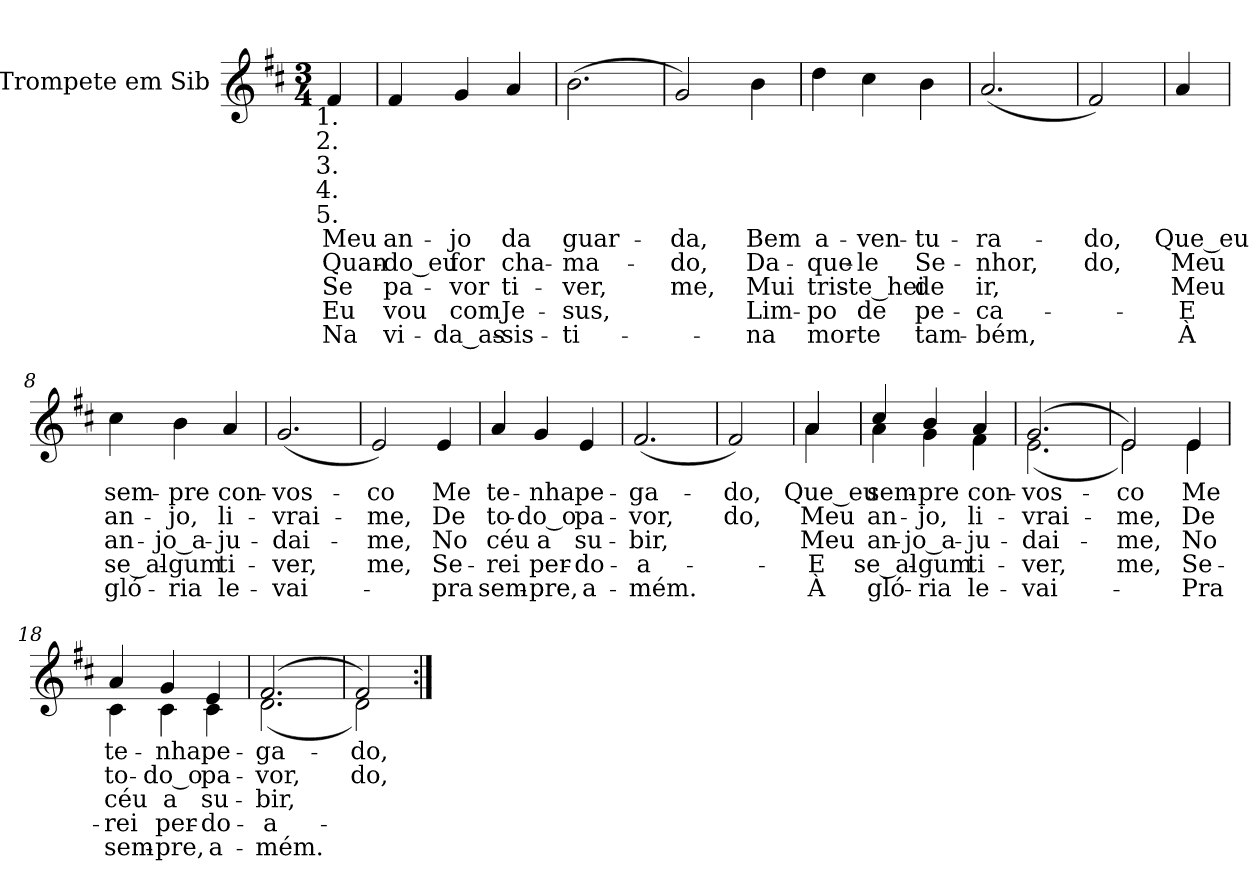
**kern	**text	**text	**text	**text	**text
*part1	*part1	*part1	*part1	*part1	*part1
*staff1	*staff1	*staff1	*staff1	*staff1	*staff1
*I"Trompete em Sib	*	*	*	*	*
*I'Tpte.	*	*	*	*	*
!!LO:PB:g=z
*clefG2	*	*	*	*	*
*ITrd1c2	*	*	*	*	*
*k[]	*	*	*	*	*
*C:	*	*	*	*	*
*M3/4	*	*	*	*	*
*MM100	*	*	*	*	*
=	=	=	=	=	=
!LO:TX:b:cj:t=1.	!	!	!	!	!
!LO:TX:b:cj:t=2.	!	!	!	!	!
!LO:TX:b:cj:t=3.	!	!	!	!	!
!LO:TX:b:cj:t=4.	!	!	!	!	!
!LO:TX:b:cj:t=5.	!	!	!	!	!
!	!LO:LY:b:color=#000000	!LO:LY:b:color=#000000	!LO:LY:b:color=#000000	!LO:LY:b:color=#000000	!LO:LY:b:color=#000000
4ei/	Meu	Quan-	Se	Eu	Na
=1	=1	=1	=1	=1	=1
!	!LO:LY:b:color=#000000	!LO:LY:b:color=#000000	!LO:LY:b:color=#000000	!LO:LY:b:color=#000000	!LO:LY:b:color=#000000
4ei/	an-	-do_eu	pa-	vou	vi-
!	!LO:LY:b:color=#000000	!LO:LY:b:color=#000000	!LO:LY:b:color=#000000	!LO:LY:b:color=#000000	!LO:LY:b:color=#000000
4fi/	-jo	for	-vor	com	-da_as-
!	!LO:LY:b:color=#000000	!LO:LY:b:color=#000000	!LO:LY:b:color=#000000	!LO:LY:b:color=#000000	!LO:LY:b:color=#000000
4gi/	da	cha-	ti-	Je-	-sis-
=2	=2	=2	=2	=2	=2
!	!LO:LY:b:color=#000000	!LO:LY:b:color=#000000	!LO:LY:b:color=#000000	!LO:LY:b:color=#000000	!LO:LY:b:color=#000000
(2.ai\	guar-	-ma-	-ver,	-sus,	-ti-
=3	=3	=3	=3	=3	=3
!	!LO:LY:b:color=#000000	!LO:LY:b:color=#000000	!LO:LY:b:color=#000000	!	!
2fi/)	-da,	-do,	-me,	.	.
!	!LO:LY:b:color=#000000	!LO:LY:b:color=#000000	!LO:LY:b:color=#000000	!LO:LY:b:color=#000000	!LO:LY:b:color=#000000
4ai\	Bem	Da-	Mui	Lim-	na
=4	=4	=4	=4	=4	=4
!	!LO:LY:b:color=#000000	!LO:LY:b:color=#000000	!LO:LY:b:color=#000000	!LO:LY:b:color=#000000	!LO:LY:b:color=#000000
4cci\	a-	-que-	tris-	-po	mor-
!	!LO:LY:b:color=#000000	!LO:LY:b:color=#000000	!LO:LY:b:color=#000000	!LO:LY:b:color=#000000	!LO:LY:b:color=#000000
4bi\	-ven-	-le	-te_hei	de	-te
!	!LO:LY:b:color=#000000	!LO:LY:b:color=#000000	!LO:LY:b:color=#000000	!LO:LY:b:color=#000000	!LO:LY:b:color=#000000
4ai\	-tu-	Se-	de	pe-	tam-
=5	=5	=5	=5	=5	=5
!	!LO:LY:b:color=#000000	!LO:LY:b:color=#000000	!LO:LY:b:color=#000000	!LO:LY:b:color=#000000	!LO:LY:b:color=#000000
(2.gi/	-ra-	-nhor,	ir,	-ca-	-bém,
=6	=6	=6	=6	=6	=6
!	!LO:LY:b:color=#000000	!LO:LY:b:color=#000000	!	!	!
2ei/)	-do,	-do,	.	.	.
!!LO:LB:g=z
=7	=7	=7	=7	=7	=7
!	!LO:LY:b:color=#000000	!LO:LY:b:color=#000000	!LO:LY:b:color=#000000	!LO:LY:b:color=#000000	!LO:LY:b:color=#000000
4gi/	Que_eu	Meu	Meu	E	À
=8	=8	=8	=8	=8	=8
!	!LO:LY:b:color=#000000	!LO:LY:b:color=#000000	!LO:LY:b:color=#000000	!LO:LY:b:color=#000000	!LO:LY:b:color=#000000
4bi\	sem-	an-	an-	se_al-	gló-
!	!LO:LY:b:color=#000000	!LO:LY:b:color=#000000	!LO:LY:b:color=#000000	!LO:LY:b:color=#000000	!LO:LY:b:color=#000000
4ai\	-pre	-jo,	-jo_a-	-gum	-ria
!	!LO:LY:b:color=#000000	!LO:LY:b:color=#000000	!LO:LY:b:color=#000000	!LO:LY:b:color=#000000	!LO:LY:b:color=#000000
4gi/	con-	li-	-ju-	ti-	le-
=9	=9	=9	=9	=9	=9
!	!LO:LY:b:color=#000000	!LO:LY:b:color=#000000	!LO:LY:b:color=#000000	!LO:LY:b:color=#000000	!LO:LY:b:color=#000000
(2.fi/	-vos-	-vrai-	-dai-	-ver,	-vai-
=10	=10	=10	=10	=10	=10
!	!LO:LY:b:color=#000000	!LO:LY:b:color=#000000	!LO:LY:b:color=#000000	!LO:LY:b:color=#000000	!
2di/)	-co	-me,	-me,	-me,	.
!	!LO:LY:b:color=#000000	!LO:LY:b:color=#000000	!LO:LY:b:color=#000000	!LO:LY:b:color=#000000	!LO:LY:b:color=#000000
4di/	Me	De	No	Se-	pra
=11	=11	=11	=11	=11	=11
!	!LO:LY:b:color=#000000	!LO:LY:b:color=#000000	!LO:LY:b:color=#000000	!LO:LY:b:color=#000000	!LO:LY:b:color=#000000
4gi/	te-	to-	céu	-rei	sem-
!	!LO:LY:b:color=#000000	!LO:LY:b:color=#000000	!LO:LY:b:color=#000000	!LO:LY:b:color=#000000	!LO:LY:b:color=#000000
4fi/	-nha	-do_o	a	per-	-pre,
!	!LO:LY:b:color=#000000	!LO:LY:b:color=#000000	!LO:LY:b:color=#000000	!LO:LY:b:color=#000000	!LO:LY:b:color=#000000
4di/	pe-	pa-	su-	-do-	a-
=12	=12	=12	=12	=12	=12
!	!LO:LY:b:color=#000000	!LO:LY:b:color=#000000	!LO:LY:b:color=#000000	!LO:LY:b:color=#000000	!LO:LY:b:color=#000000
(2.ei/	-ga-	-vor,	-bir,	-a-	-mém.
=13	=13	=13	=13	=13	=13
!	!LO:LY:b:color=#000000	!LO:LY:b:color=#000000	!	!	!
*^	*	*	*	*	*
2ei/)	2ryy	-do,	-do,	.	.	.
!!LO:LB:g=z	!!
=14	=14	=14	=14	=14	=14	=14
!	!	!LO:LY:b:color=#000000	!LO:LY:b:color=#000000	!LO:LY:b:color=#000000	!LO:LY:b:color=#000000	!LO:LY:b:color=#000000
4gi/	4gi\	Que_eu	Meu	Meu	E	À
=15	=15	=15	=15	=15	=15	=15
!	!	!LO:LY:b:color=#000000	!LO:LY:b:color=#000000	!LO:LY:b:color=#000000	!LO:LY:b:color=#000000	!LO:LY:b:color=#000000
4bi/	4gi\	sem-	an-	an-	se_al-	gló-
!	!	!LO:LY:b:color=#000000	!LO:LY:b:color=#000000	!LO:LY:b:color=#000000	!LO:LY:b:color=#000000	!LO:LY:b:color=#000000
4ai/	4fi\	-pre	-jo,	-jo_a-	-gum	-ria
!	!	!LO:LY:b:color=#000000	!LO:LY:b:color=#000000	!LO:LY:b:color=#000000	!LO:LY:b:color=#000000	!LO:LY:b:color=#000000
4gi/	4ei\	con-	li-	-ju-	ti-	le-
=16	=16	=16	=16	=16	=16	=16
!	!	!LO:LY:b:color=#000000	!LO:LY:b:color=#000000	!LO:LY:b:color=#000000	!LO:LY:b:color=#000000	!LO:LY:b:color=#000000
(2.fi/	(2.di\	-vos-	-vrai-	-dai-	-ver,	-vai-
=17	=17	=17	=17	=17	=17	=17
!	!	!LO:LY:b:color=#000000	!LO:LY:b:color=#000000	!LO:LY:b:color=#000000	!LO:LY:b:color=#000000	!
2di/)	2di\)	-co	-me,	-me,	-me,	.
!	!	!LO:LY:b:color=#000000	!LO:LY:b:color=#000000	!LO:LY:b:color=#000000	!LO:LY:b:color=#000000	!LO:LY:b:color=#000000
4di/	4di\	Me	De	No	Se-	Pra
=18	=18	=18	=18	=18	=18	=18
!	!	!LO:LY:b:color=#000000	!LO:LY:b:color=#000000	!LO:LY:b:color=#000000	!LO:LY:b:color=#000000	!LO:LY:b:color=#000000
4gi/	4Bi\	te-	to-	céu	-rei	sem-
!	!	!LO:LY:b:color=#000000	!LO:LY:b:color=#000000	!LO:LY:b:color=#000000	!LO:LY:b:color=#000000	!LO:LY:b:color=#000000
4fi/	4Bi\	-nha	-do_o	a	per-	-pre,
!	!	!LO:LY:b:color=#000000	!LO:LY:b:color=#000000	!LO:LY:b:color=#000000	!LO:LY:b:color=#000000	!LO:LY:b:color=#000000
4di/	4Bi\	pe-	pa-	su-	-do-	a-
=19	=19	=19	=19	=19	=19	=19
!	!	!LO:LY:b:color=#000000	!LO:LY:b:color=#000000	!LO:LY:b:color=#000000	!LO:LY:b:color=#000000	!LO:LY:b:color=#000000
(2.ei/	(2.ci\	-ga-	-vor,	-bir,	-a-	-mém.
=20	=20	=20	=20	=20	=20	=20
!	!	!LO:LY:b:color=#000000	!LO:LY:b:color=#000000	!	!	!
2ei/)	2ci\)	-do,	-do,	.	.	.
*v	*v	*	*	*	*	*
=:|!	=:|!	=:|!	=:|!	=:|!	=:|!
*-	*-	*-	*-	*-	*-
